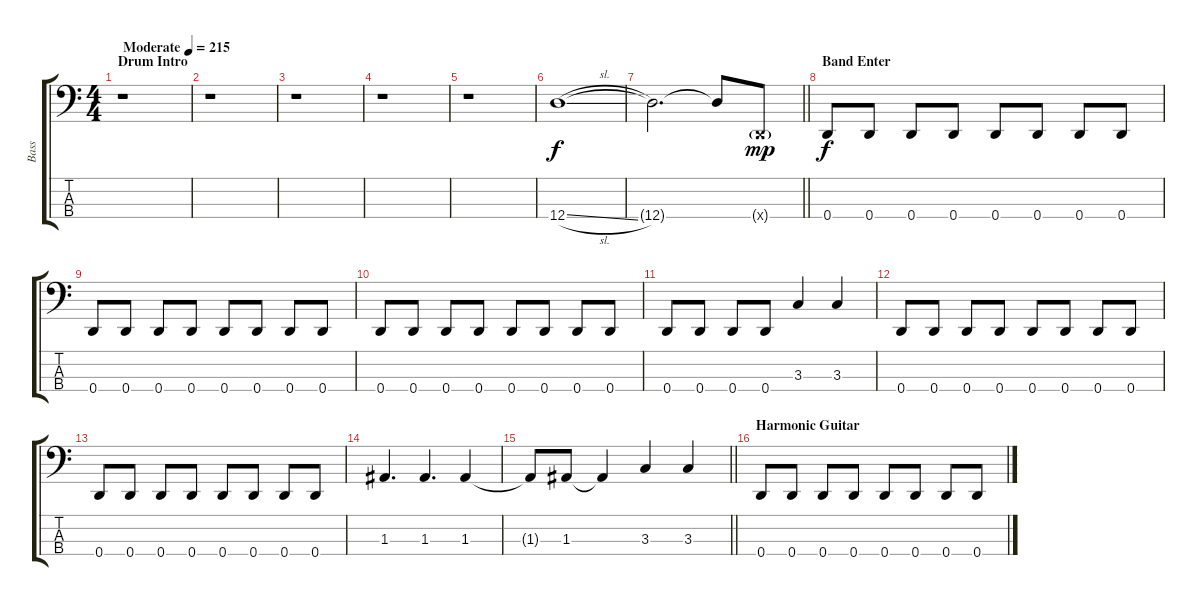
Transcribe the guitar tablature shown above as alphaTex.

\track ("Bass" "Bass") {instrument electricbassfinger}
\staff {score tabs}
\tuning (G2 D2 A1 D1) {hide}
\ts (4 4)
\section ("" "Drum Intro")
\tempo (215 "Moderate")
\clef f4
\ks c
r.1{dy f instrument electricbassfinger} |
r.1 |
r.1 |
r.1 |
r.1 |
12.4{sl}.1 |
\barLineRight lightlight
12.4{t}.2{d} 12.4{t}.8 0.4{g x}.8{dy mp} |
\section ("" "Band Enter")
0.4.8{dy f} 0.4.8 0.4.8 0.4.8 0.4.8 0.4.8 0.4.8 0.4.8 |
0.4.8 0.4.8 0.4.8 0.4.8 0.4.8 0.4.8 0.4.8 0.4.8 |
0.4.8 0.4.8 0.4.8 0.4.8 0.4.8 0.4.8 0.4.8 0.4.8 |
0.4.8 0.4.8 0.4.8 0.4.8 3.3.4 3.3.4 |
0.4.8 0.4.8 0.4.8 0.4.8 0.4.8 0.4.8 0.4.8 0.4.8 |
0.4.8 0.4.8 0.4.8 0.4.8 0.4.8 0.4.8 0.4.8 0.4.8 |
1.3.4{d} 1.3.4{d} 1.3.4 |
\barLineRight lightlight
1.3{t}.8 1.3.8 1.3{t}.4 3.3.4 3.3.4 |
\section ("" "Harmonic Guitar")
0.4.8 0.4.8 0.4.8 0.4.8 0.4.8 0.4.8 0.4.8 0.4.8
